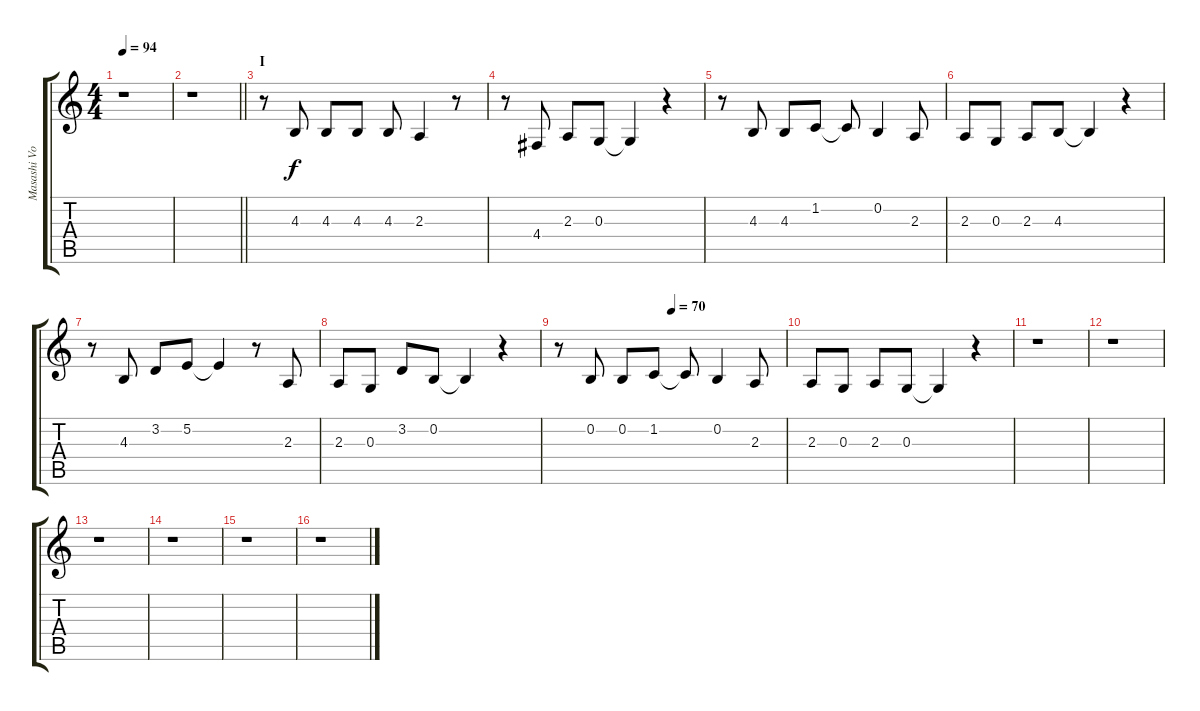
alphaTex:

\track ("Masashi Vocals" "Masashi Vo") {instrument altosax}
\staff {score tabs}
\tuning (E4 B3 G3 D3 A2 E2) {hide}
\ts (4 4)
\tempo 94
\clef g2
\ks c
r.1{dy f} |
\barLineRight lightlight
r.1 |
\section ("" "I")
r.8 4.3.8 4.3.8 4.3.8 4.3.8 2.3.4 r.8 |
r.8 4.4.8 2.3.8 0.3.8 0.3{t}.4 r.4 |
r.8 4.3.8 4.3.8 1.2.8 1.2{t}.8 0.2.4 2.3.8 |
2.3.8 0.3.8 2.3.8 4.3.8 4.3{t}.4 r.4 |
r.8 4.3.8 3.2.8 5.2.8 5.2{t}.4 r.8 2.3.8 |
2.3.8 0.3.8 3.2.8 0.2.8 0.2{t}.4 r.4 |
\tempo (70 0.5)
r.8 0.2.8 0.2.8 1.2.8 1.2{t}.8 0.2.4 2.3.8 |
2.3.8 0.3.8 2.3.8 0.3.8 0.3{t}.4 r.4 |
r.1 |
r.1 |
r.1 |
r.1 |
r.1 |
r.1
